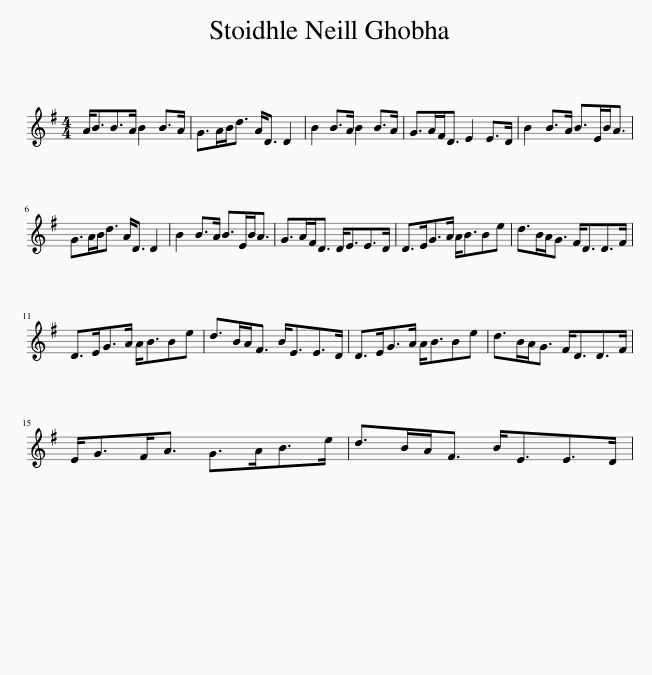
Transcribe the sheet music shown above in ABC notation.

X:1
L:1/8
M:4/4
I:linebreak $
K:Emin
V:1 treble
V:1
 A<BB>A B2 B>A | G>AB<d A<D D2 | B2 B>A B2 B>A | G>AF<D E2 E>D | B2 B>A B>EB<A |$ %5
 G>AB<d A<D D2 | B2 B>A B>EB<A | G>AF<D D<EE>D | D>EG>A A<BBe | d>BA<G F<DD>F |$ %10
 D>EG>A A<BBe | d>BA<F B<EE>D | D>EG>A A<BBe | d>BA<G F<DD>F |$ E<GF<A G>AB>e | %15
 d>BA<F B<EE>D | %16
